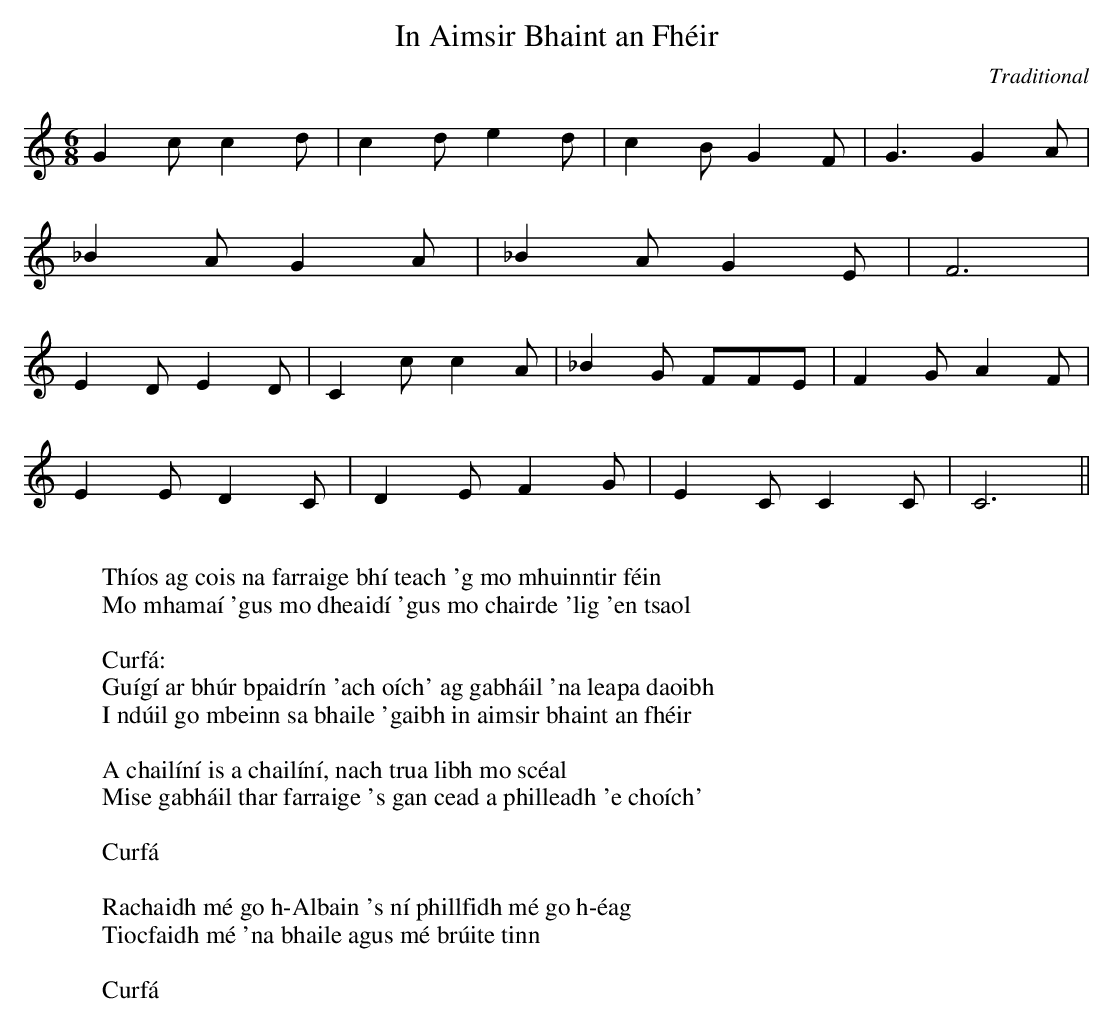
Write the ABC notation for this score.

X:1
T:In Aimsir Bhaint an Fhéir
M:6/8
C:Traditional
K:c
G2c c2d|c2d e2d|c2B G2F|G3 G2 A|
_B2A G2A|_B2A G2E|F6|
E2D E2D|C2c c2A|_B2G FFE|F2G A2F|
E2E D2C|D2E F2G|E2C C2C|C6||
W:
W: Thíos ag cois na farraige bhí teach 'g mo mhuinntir féin
W: Mo mhamaí 'gus mo dheaidí 'gus mo chairde 'lig 'en tsaol
W:
W: Curfá:
W: Guígí ar bhúr bpaidrín 'ach oích' ag gabháil 'na leapa daoibh
W: I ndúil go mbeinn sa bhaile 'gaibh in aimsir bhaint an fhéir
W:
W: A chailíní is a chailíní, nach trua libh mo scéal
W: Mise gabháil thar farraige 's gan cead a philleadh 'e choích'
W:
W: Curfá
W:
W: Rachaidh mé go h-Albain 's ní phillfidh mé go h-éag
W: Tiocfaidh mé 'na bhaile agus mé brúite tinn
W:
W: Curfá
